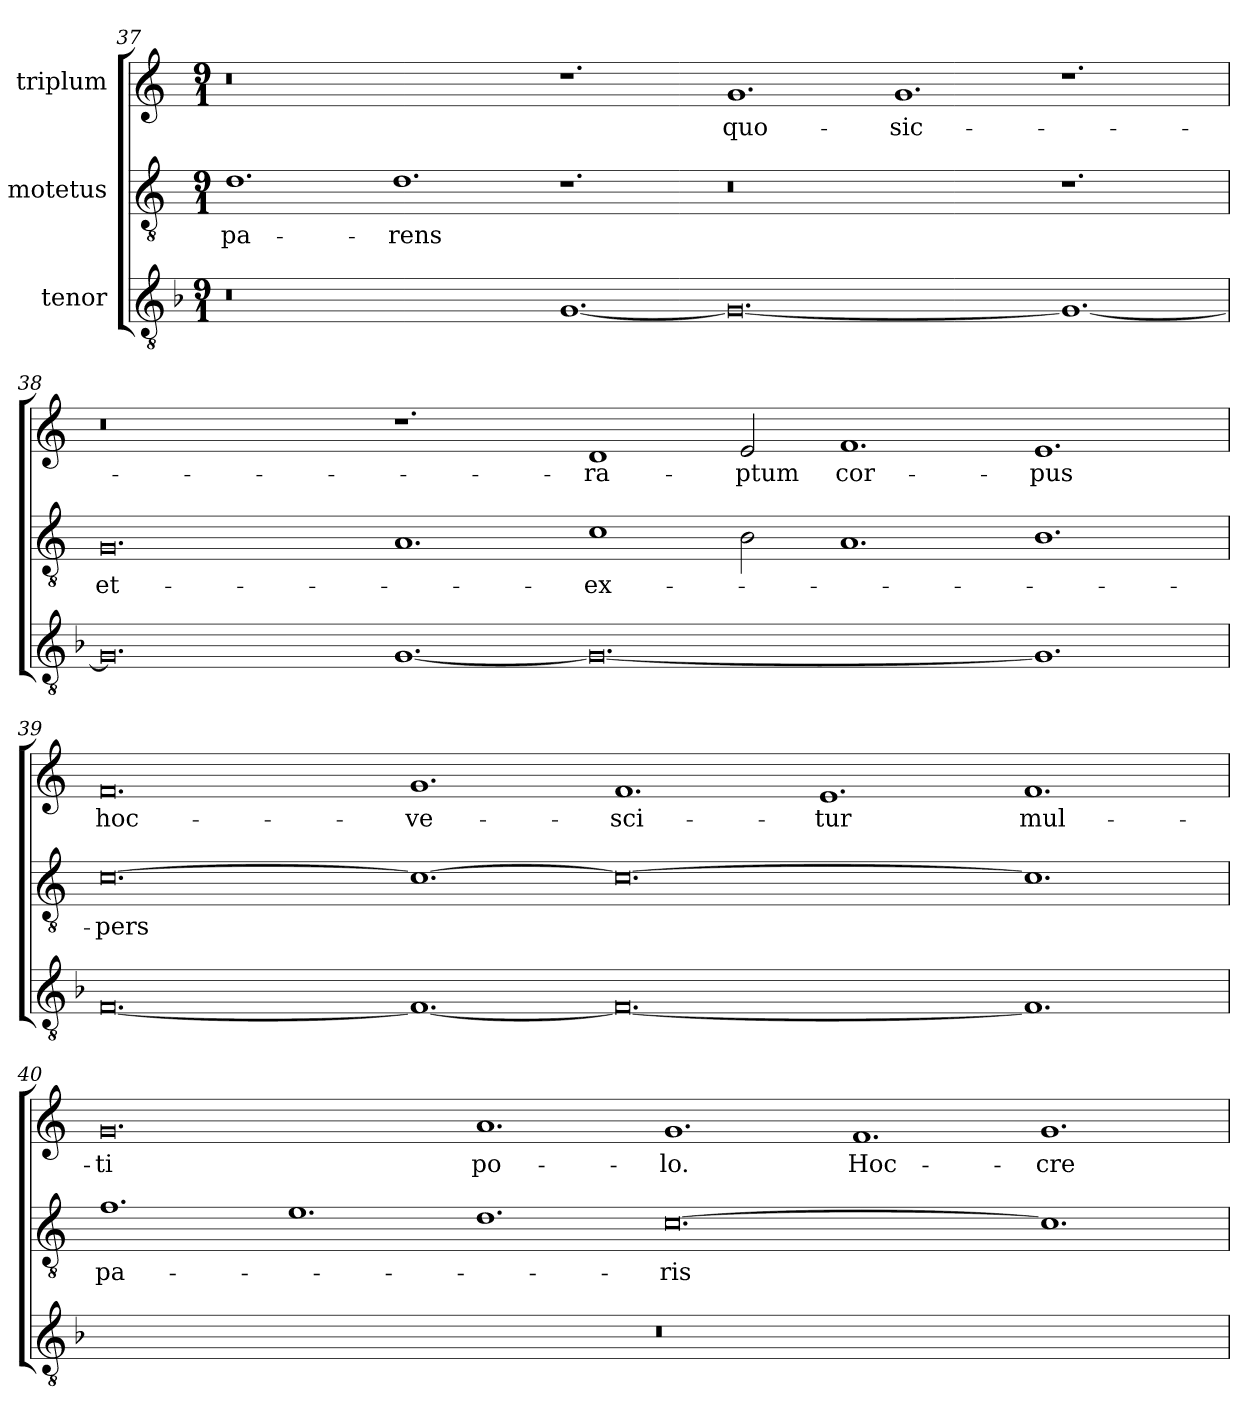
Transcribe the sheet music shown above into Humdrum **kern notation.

**kern	**kern	**text	**kern	**text
*part3	*part2	*part2	*part1	*part1
*staff3	*staff2	*staff2	*staff1	*staff1
*I"tenor	*I"motetus	*	*I"triplum	*
*clefGv2	*clefGv2	*	*clefG2	*
*k[b-]	*k[]	*	*k[]	*
*F:	*C:	*	*C:	*
*M9/1	*M9/1	*	*M9/1	*
=37	=37	=37	=37	=37
0.r	1.d\	pa-	0.r	.
.	1.d\	-rens	.	.
[1.G/	1.r	.	1.r	.
0.G/_	0.r	.	1.g/	quo-
.	.	.	1.g/	sic-
1.G/_	1.r	.	1.r	.
=38	=38	=38	=38	=38
0.G/]	0.G/	et-	0.r	.
[1.Gi/	1.A/	.	1.r	.
0.Gi/_	1c\	ex-	1d/	ra-
.	2B\	.	2e/	-ptum
.	1.A/	.	1.f/	cor-
1.Gi/]	1.B\	.	1.e/	-pus
=39	=39	=39	=39	=39
[0.F/	[0.c\	-pers	0.f/	hoc-
1.F/_	1.c\_	.	1.g/	ve-
0.F/_	0.c\_	.	1.f/	-sci-
.	.	.	1.e/	-tur
1.F/]	1.c\]	.	1.f/	mul-
=40	=40	=40	=40	=40
1%9r	1.f\	pa-	0.g/	-ti
.	1.e\	.	.	.
.	1.d\	.	1.a/	po-
.	[0.c\	-ris	1.g/	-lo.
.	.	.	1.f/	Hoc-
.	1.c\]	.	1.g/	cre-
=	=	=	=	=
*-	*-	*-	*-	*-
